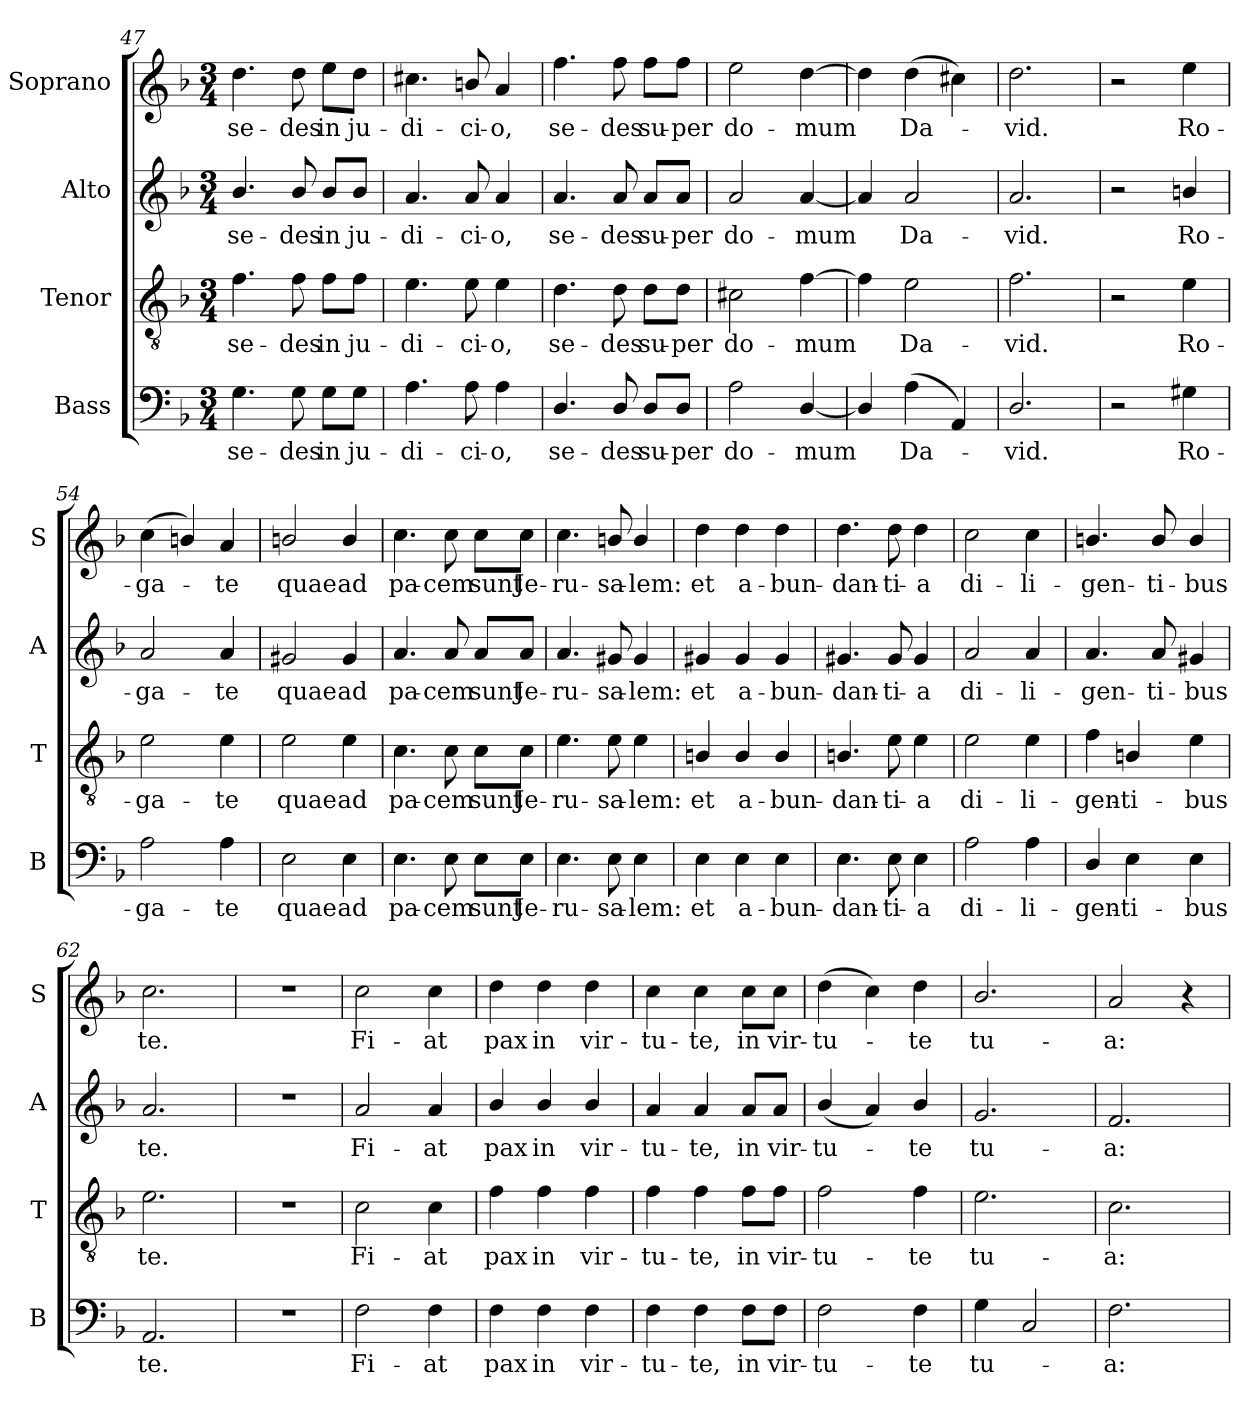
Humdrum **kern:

**kern	**text	**kern	**text	**kern	**text	**kern	**text
*part4	*part4	*part3	*part3	*part2	*part2	*part1	*part1
*staff4	*staff4	*staff3	*staff3	*staff2	*staff2	*staff1	*staff1
*I"Bass	*	*I"Tenor	*	*I"Alto	*	*I"Soprano	*
*I'B	*	*I'T	*	*I'A	*	*I'S	*
*clefF4	*	*clefGv2	*	*clefG2	*	*clefG2	*
*k[b-]	*	*k[b-]	*	*k[b-]	*	*k[b-]	*
*F:	*	*F:	*	*F:	*	*F:	*
*M3/4	*	*M3/4	*	*M3/4	*	*M3/4	*
=47	=47	=47	=47	=47	=47	=47	=47
!	!LO:LY:b	!	!LO:LY:b	!	!LO:LY:b	!	!LO:LY:b
4.G\	se-	4.f\	se-	4.b-/	se-	4.dd\	se-
!	!LO:LY:b	!	!LO:LY:b	!	!LO:LY:b	!	!LO:LY:b
8G\	-des	8f\	-des	8b-/	-des	8dd\	-des
!	!LO:LY:b	!	!LO:LY:b	!	!LO:LY:b	!	!LO:LY:b
8G\L	in	8f\L	in	8b-/L	in	8ee\L	in
!	!LO:LY:b	!	!LO:LY:b	!	!LO:LY:b	!	!LO:LY:b
8G\J	ju-	8f\J	ju-	8b-/J	ju-	8dd\J	ju-
=48	=48	=48	=48	=48	=48	=48	=48
!	!LO:LY:b	!	!LO:LY:b	!	!LO:LY:b	!	!LO:LY:b
4.A\	-di-	4.e\	-di-	4.a/	-di-	4.cc#X\	-di-
!	!LO:LY:b	!	!LO:LY:b	!	!LO:LY:b	!	!LO:LY:b
8A\	-ci-	8e\	-ci-	8a/	-ci-	8bn/	-ci-
!	!LO:LY:b	!	!LO:LY:b	!	!LO:LY:b	!	!LO:LY:b
4A\	-o,	4e\	-o,	4a/	-o,	4a/	-o,
=49	=49	=49	=49	=49	=49	=49	=49
!	!LO:LY:b	!	!LO:LY:b	!	!LO:LY:b	!	!LO:LY:b
4.D/	se-	4.d\	se-	4.a/	se-	4.ff\	se-
!	!LO:LY:b	!	!LO:LY:b	!	!LO:LY:b	!	!LO:LY:b
8D/	-des	8d\	-des	8a/	-des	8ff\	-des
!	!LO:LY:b	!	!LO:LY:b	!	!LO:LY:b	!	!LO:LY:b
8D/L	su-	8d\L	su-	8a/L	su-	8ff\L	su-
!	!LO:LY:b	!	!LO:LY:b	!	!LO:LY:b	!	!LO:LY:b
8D/J	-per	8d\J	-per	8a/J	-per	8ff\J	-per
=50	=50	=50	=50	=50	=50	=50	=50
!	!LO:LY:b	!	!LO:LY:b	!	!LO:LY:b	!	!LO:LY:b
2A\	do-	2c#X\	do-	2a/	do-	2ee\	do-
!	!LO:LY:b	!	!LO:LY:b	!	!LO:LY:b	!	!LO:LY:b
[4D/	-mum	[4f\	-mum	[4a/	-mum	[4dd\	-mum
=51	=51	=51	=51	=51	=51	=51	=51
4D/]	.	4f\]	.	4a/]	.	4dd\]	.
!	!LO:LY:b	!	!LO:LY:b	!	!LO:LY:b	!	!LO:LY:b
(>4A\	Da-	2e\	Da-	2a/	Da-	(>4dd\	Da-
4AA/)	.	.	.	.	.	4cc#X\)	.
=52	=52	=52	=52	=52	=52	=52	=52
!	!LO:LY:b	!	!LO:LY:b	!	!LO:LY:b	!	!LO:LY:b
2.D/	vid.	2.f\	-vid.	2.a/	-vid.	2.dd\	vid.
=53	=53	=53	=53	=53	=53	=53	=53
2r	.	2r	.	2r	.	2r	.
!	!LO:LY:b	!	!LO:LY:b	!	!LO:LY:b	!	!LO:LY:b
4G#X\	Ro-	4e\	Ro-	4bn/	Ro-	4ee\	Ro-
=54	=54	=54	=54	=54	=54	=54	=54
!	!LO:LY:b	!	!LO:LY:b	!	!LO:LY:b	!	!LO:LY:b
2A\	-ga-	2e\	-ga-	2a/	-ga-	(<4cc\	-ga-
.	.	.	.	.	.	4bn/)	.
!	!LO:LY:b	!	!LO:LY:b	!	!LO:LY:b	!	!LO:LY:b
4A\	-te	4e\	-te	4a/	-te	4a/	te
!!LO:PB:g=z
=55	=55	=55	=55	=55	=55	=55	=55
!	!LO:LY:b	!	!LO:LY:b	!	!LO:LY:b	!	!LO:LY:b
2E\	quae	2e\	quae	2g#X/	quae	2bn/	quae
!	!LO:LY:b	!	!LO:LY:b	!	!LO:LY:b	!	!LO:LY:b
4E\	ad	4e\	ad	4g#/	ad	4b/	ad
=56	=56	=56	=56	=56	=56	=56	=56
!	!LO:LY:b	!	!LO:LY:b	!	!LO:LY:b	!	!LO:LY:b
4.E\	pa-	4.c\	pa-	4.a/	pa-	4.cc\	pa-
!	!LO:LY:b	!	!LO:LY:b	!	!LO:LY:b	!	!LO:LY:b
8E\	-cem	8c\	-cem	8a/	-cem	8cc\	-cem
!	!LO:LY:b	!	!LO:LY:b	!	!LO:LY:b	!	!LO:LY:b
8E\L	sunt	8c\L	sunt	8a/L	sunt	8cc\L	sunt
!	!LO:LY:b	!	!LO:LY:b	!	!LO:LY:b	!	!LO:LY:b
8E\J	Je-	8c\J	Je-	8a/J	Je-	8cc\J	Je-
=57	=57	=57	=57	=57	=57	=57	=57
!	!LO:LY:b	!	!LO:LY:b	!	!LO:LY:b	!	!LO:LY:b
4.E\	-ru-	4.e\	-ru-	4.a/	-ru-	4.cc\	-ru-
!	!LO:LY:b	!	!LO:LY:b	!	!LO:LY:b	!	!LO:LY:b
8E\	-sa-	8e\	-sa-	8g#X/	-sa-	8bn/	-sa-
!	!LO:LY:b	!	!LO:LY:b	!	!LO:LY:b	!	!LO:LY:b
4E\	-lem:	4e\	-lem:	4g#/	-lem:	4b/	-lem:
=58	=58	=58	=58	=58	=58	=58	=58
!	!LO:LY:b	!	!LO:LY:b	!	!LO:LY:b	!	!LO:LY:b
4E\	et	4Bn/	et	4g#X/	et	4dd\	et
!	!LO:LY:b	!	!LO:LY:b	!	!LO:LY:b	!	!LO:LY:b
4E\	a-	4B/	a-	4g#/	a-	4dd\	a-
!	!LO:LY:b	!	!LO:LY:b	!	!LO:LY:b	!	!LO:LY:b
4E\	-bun-	4B/	-bun-	4g#/	-bun-	4dd\	-bun-
=59	=59	=59	=59	=59	=59	=59	=59
!	!LO:LY:b	!	!LO:LY:b	!	!LO:LY:b	!	!LO:LY:b
4.E\	-dan-	4.Bn/	-dan-	4.g#X/	-dan-	4.dd\	-dan-
!	!LO:LY:b	!	!LO:LY:b	!	!LO:LY:b	!	!LO:LY:b
8E\	-ti-	8e\	-ti-	8g#/	-ti-	8dd\	-ti-
!	!LO:LY:b	!	!LO:LY:b	!	!LO:LY:b	!	!LO:LY:b
4E\	-a	4e\	-a	4g#/	-a	4dd\	-a
=60	=60	=60	=60	=60	=60	=60	=60
!	!LO:LY:b	!	!LO:LY:b	!	!LO:LY:b	!	!LO:LY:b
2A\	di-	2e\	di-	2a/	di-	2cc\	di-
!	!LO:LY:b	!	!LO:LY:b	!	!LO:LY:b	!	!LO:LY:b
4A\	-li-	4e\	-li-	4a/	-li-	4cc\	-li-
=61	=61	=61	=61	=61	=61	=61	=61
!	!LO:LY:b	!	!LO:LY:b	!	!LO:LY:b	!	!LO:LY:b
4D/	-gen-	4f\	-gen-	4.a/	-gen-	4.bn/	-gen-
!	!LO:LY:b	!	!LO:LY:b	!	!	!	!
4E\	-ti-	4Bn/	-ti-	.	.	.	.
!	!	!	!	!	!LO:LY:b	!	!LO:LY:b
.	.	.	.	8a/	-ti-	8b/	-ti-
!	!LO:LY:b	!	!LO:LY:b	!	!LO:LY:b	!	!LO:LY:b
4E\	-bus	4e\	-bus	4g#X/	-bus	4b/	-bus
=62	=62	=62	=62	=62	=62	=62	=62
!	!LO:LY:b	!	!LO:LY:b	!	!LO:LY:b	!	!LO:LY:b
2.AA/	te.	2.e\	te.	2.a/	te.	2.cc\	te.
=63	=63	=63	=63	=63	=63	=63	=63
2.r	.	2.r	.	2.r	.	2.r	.
!!LO:LB:g=z
=64	=64	=64	=64	=64	=64	=64	=64
!	!LO:LY:b	!	!LO:LY:b	!	!LO:LY:b	!	!LO:LY:b
2F\	Fi-	2c\	Fi-	2a/	Fi-	2cc\	Fi-
!	!LO:LY:b	!	!LO:LY:b	!	!LO:LY:b	!	!LO:LY:b
4F\	-at	4c\	-at	4a/	-at	4cc\	-at
=65	=65	=65	=65	=65	=65	=65	=65
!	!LO:LY:b	!	!LO:LY:b	!	!LO:LY:b	!	!LO:LY:b
4F\	pax	4f\	pax	4b-/	pax	4dd\	pax
!	!LO:LY:b	!	!LO:LY:b	!	!LO:LY:b	!	!LO:LY:b
4F\	in	4f\	in	4b-/	in	4dd\	in
!	!LO:LY:b	!	!LO:LY:b	!	!LO:LY:b	!	!LO:LY:b
4F\	vir-	4f\	vir-	4b-/	vir-	4dd\	vir-
=66	=66	=66	=66	=66	=66	=66	=66
!	!LO:LY:b	!	!LO:LY:b	!	!LO:LY:b	!	!LO:LY:b
4F\	-tu-	4f\	-tu-	4a/	-tu-	4cc\	-tu-
!	!LO:LY:b	!	!LO:LY:b	!	!LO:LY:b	!	!LO:LY:b
4F\	-te,	4f\	-te,	4a/	-te,	4cc\	-te,
!	!LO:LY:b	!	!LO:LY:b	!	!LO:LY:b	!	!LO:LY:b
8F\L	in	8f\L	in	8a/L	in	8cc\L	in
!	!LO:LY:b	!	!LO:LY:b	!	!LO:LY:b	!	!LO:LY:b
8F\J	vir-	8f\J	vir-	8a/J	vir-	8cc\J	vir-
=67	=67	=67	=67	=67	=67	=67	=67
!	!LO:LY:b	!	!LO:LY:b	!	!LO:LY:b	!	!LO:LY:b
2F\	-tu-	2f\	-tu-	(<4b-/	-tu-	(>4dd\	-tu-
.	.	.	.	4a/)	.	4cc\)	.
!	!LO:LY:b	!	!LO:LY:b	!	!LO:LY:b	!	!LO:LY:b
4F\	-te	4f\	-te	4b-/	te	4dd\	te
=68	=68	=68	=68	=68	=68	=68	=68
!	!LO:LY:b	!	!LO:LY:b	!	!LO:LY:b	!	!LO:LY:b
4G\	tu-	2.e\	tu-	2.g/	tu-	2.b-/	tu-
2C/	.	.	.	.	.	.	.
=69	=69	=69	=69	=69	=69	=69	=69
!	!LO:LY:b	!	!LO:LY:b	!	!LO:LY:b	!	!LO:LY:b
2.F\	-a:	2.c\	-a:	2.f/	-a:	2a/	-a:
.	.	.	.	.	.	4r	.
=	=	=	=	=	=	=	=
*-	*-	*-	*-	*-	*-	*-	*-
